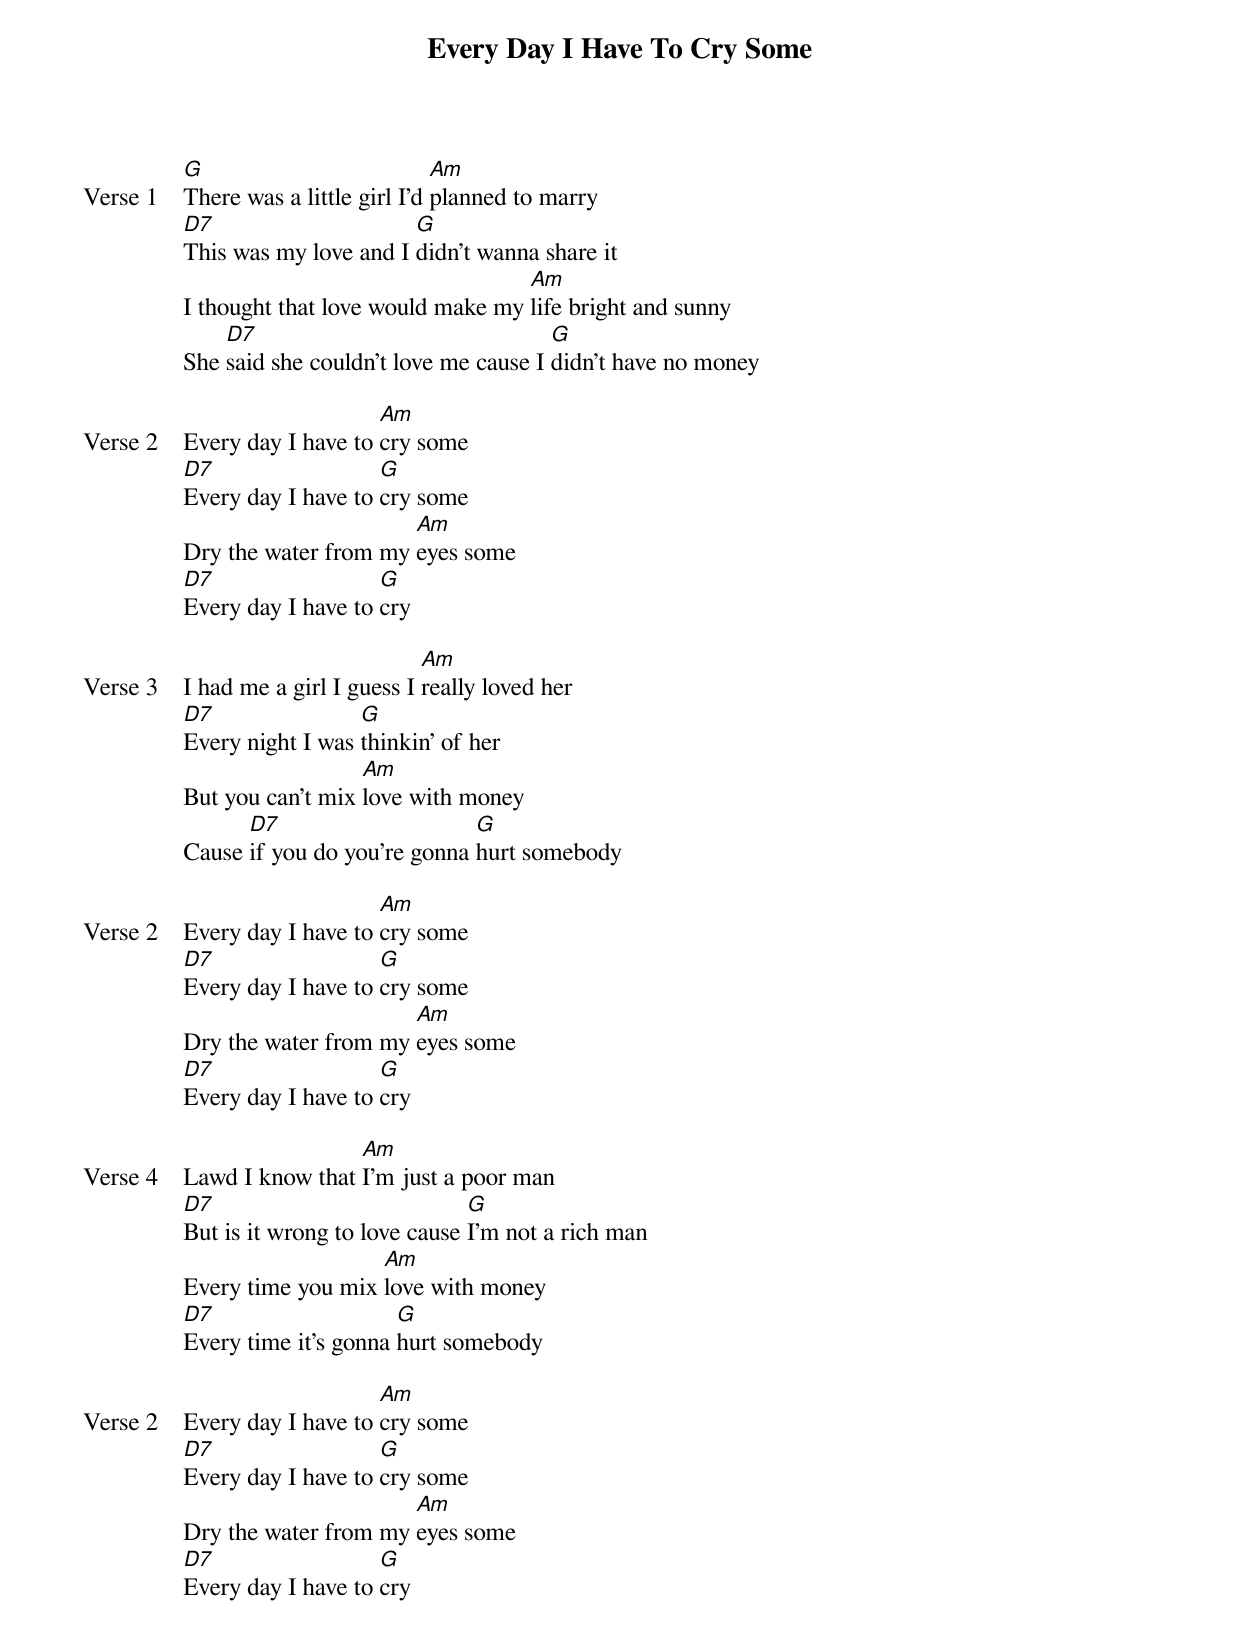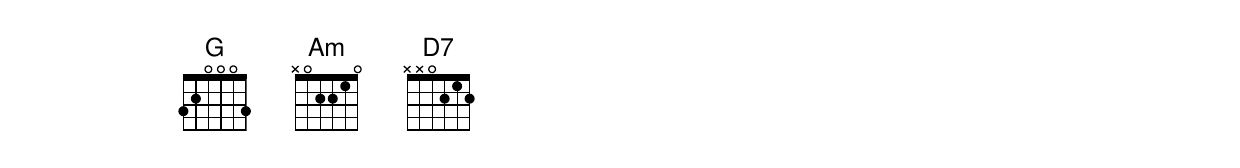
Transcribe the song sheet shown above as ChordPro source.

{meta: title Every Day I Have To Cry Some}
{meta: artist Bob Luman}
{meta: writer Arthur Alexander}

{start_of_verse: Verse 1}
[G]There was a little girl I'd [Am]planned to marry
[D7]This was my love and I [G]didn't wanna share it
I thought that love would make my [Am]life bright and sunny
She [D7]said she couldn't love me cause I [G]didn't have no money
{end_of_verse}

{start_of_verse: Verse 2}
Every day I have to [Am]cry some
[D7]Every day I have to [G]cry some
Dry the water from my [Am]eyes some
[D7]Every day I have to [G]cry
{end_of_verse}

{start_of_verse: Verse 3}
I had me a girl I guess I [Am]really loved her
[D7]Every night I was [G]thinkin' of her
But you can't mix [Am]love with money
Cause [D7]if you do you're gonna [G]hurt somebody
{end_of_verse}

{start_of_verse: Verse 2}
Every day I have to [Am]cry some
[D7]Every day I have to [G]cry some
Dry the water from my [Am]eyes some
[D7]Every day I have to [G]cry
{end_of_verse}

{start_of_verse: Verse 4}
Lawd I know that [Am]I'm just a poor man
[D7]But is it wrong to love cause [G]I'm not a rich man
Every time you mix [Am]love with money
[D7]Every time it's gonna [G]hurt somebody
{end_of_verse}

{start_of_verse: Verse 2}
Every day I have to [Am]cry some
[D7]Every day I have to [G]cry some
Dry the water from my [Am]eyes some
[D7]Every day I have to [G]cry
{end_of_verse}
